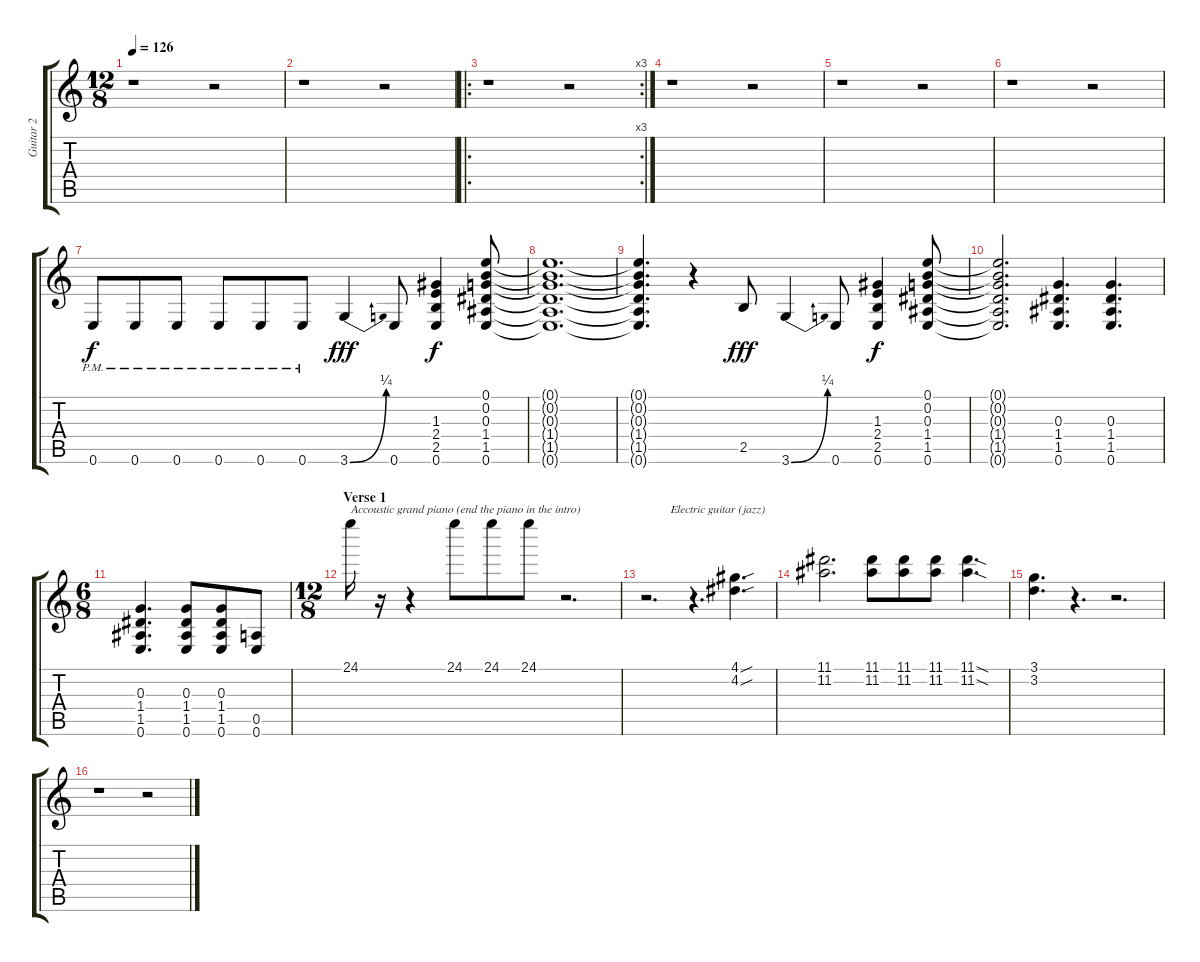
\track ("Guitar 2" "Guitar 2") {instrument distortionguitar}
\staff {score tabs}
\tuning (E4 B3 G3 D3 A2 E2) {hide}
\ts (12 8)
\tempo 126
\clef g2
\ks c
r.1{dy f instrument distortionguitar} r.2 |
r.1 r.2 |
\ro
\rc 3
r.1 r.2 |
r.1 r.2 |
r.1 r.2 |
r.1 r.2 |
0.6{pm}.8 0.6{pm}.8 0.6{pm}.8 0.6{pm}.8 0.6{pm}.8 0.6{pm}.8 3.6{be (bend 0 0 60 1)}.4{dy fff} 0.6.8 (1.3 2.4 2.5 0.6).4{dy f} (0.1 0.2 0.3 1.4 1.5 0.6).8{volume 6} |
(0.1{t} 0.2{t} 0.3{t} 1.4{t} 1.5{t} 0.6{t}).1{d} |
(0.1{t} 0.2{t} 0.3{t} 1.4{t} 1.5{t} 0.6{t}).4{d} r.4 2.5.8{dy fff volume 12} 3.6{be (bend 0 0 60 1)}.4 0.6.8 (1.3 2.4 2.5 0.6).4{dy f} (0.1 0.2 0.3 1.4 1.5 0.6).8 |
(0.1{t} 0.2{t} 0.3{t} 1.4{t} 1.5{t} 0.6{t}).2{d} (0.3 1.4 1.5 0.6).4{d} (0.3 1.4 1.5 0.6).4{d} |
\ts (6 8)
(0.3 1.4 1.5 0.6).4{d} (0.3 1.4 1.5 0.6).8 (0.3 1.4 1.5 0.6).8 (0.5 0.6).8 |
\ts (12 8)
\section ("" "Verse 1")
24.1.16{txt "Accoustic grand piano (end the piano in the intro)" balance 12 instrument acousticgrandpiano} r.16 r.4 24.1.8 24.1.8 24.1.8 r.2{d} |
r.2{d txt "        Electric guitar (jazz)" instrument electricguitarjazz} r.4{d} (4.1{sou} 4.2{sou}).4{d balance 0} |
(11.1 11.2).2{d balance 16} (11.1 11.2).8 (11.1 11.2).8 (11.1 11.2).8 (11.1{sod} 11.2{sod}).4{d} |
(3.1 3.2).4{d} r.4{d} r.2{d} |
r.1 r.2
